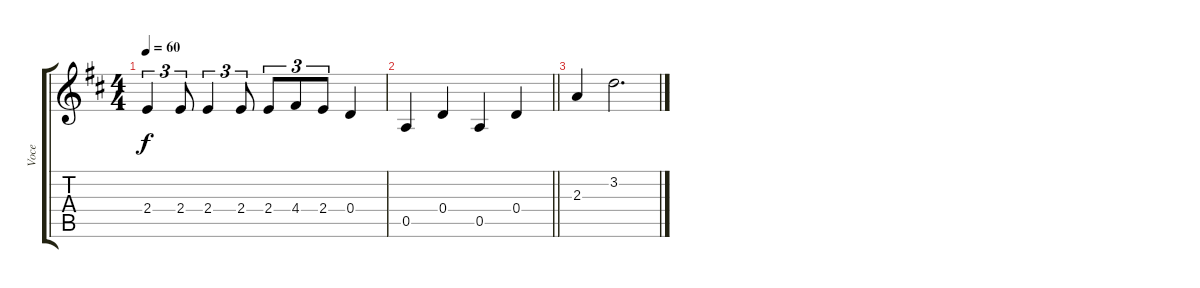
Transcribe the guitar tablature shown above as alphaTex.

\track ("Voce" "Voce") {instrument acousticguitarsteel}
\staff {score tabs}
\tuning (E4 B3 G3 D3 A2 E2) {hide}
\ts (4 4)
\tempo 60
\clef g2
\ks d
2.4.4{tu (3 2) dy f} 2.4.8{tu (3 2)} 2.4.4{tu (3 2)} 2.4.8{tu (3 2)} 2.4.8{tu (3 2)} 4.4.8{tu (3 2)} 2.4.8{tu (3 2)} 0.4.4 |
\barLineRight lightlight
0.5.4 0.4.4 0.5.4 0.4.4 |
2.3.4 3.2.2{d}
